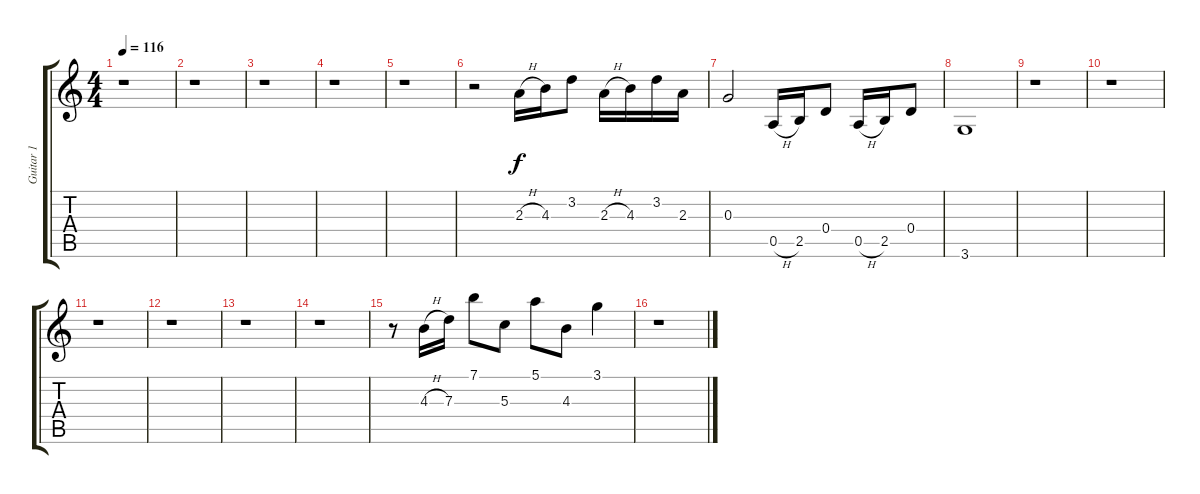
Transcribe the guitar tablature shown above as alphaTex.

\track ("Guitar 1" "Guitar 1") {instrument electricguitarclean}
\staff {score tabs}
\tuning (E4 B3 G3 D3 A2 E2) {hide}
\ts (4 4)
\tempo 116
\clef g2
\ks c
r.1{dy f} |
r.1 |
r.1 |
r.1 |
r.1 |
r.2 2.3{h}.16 4.3.16 3.2.8 2.3{h}.16 4.3.16 3.2.16 2.3.16 |
0.3.2 0.5{h}.16 2.5.16 0.4.8 0.5{h}.16 2.5.16 0.4.8 |
3.6.1 |
r.1 |
r.1 |
r.1 |
r.1 |
r.1 |
r.1 |
r.8 4.3{h}.16 7.3.16 7.1.8 5.3.8 5.1.8 4.3.8 3.1.4 |
r.1
